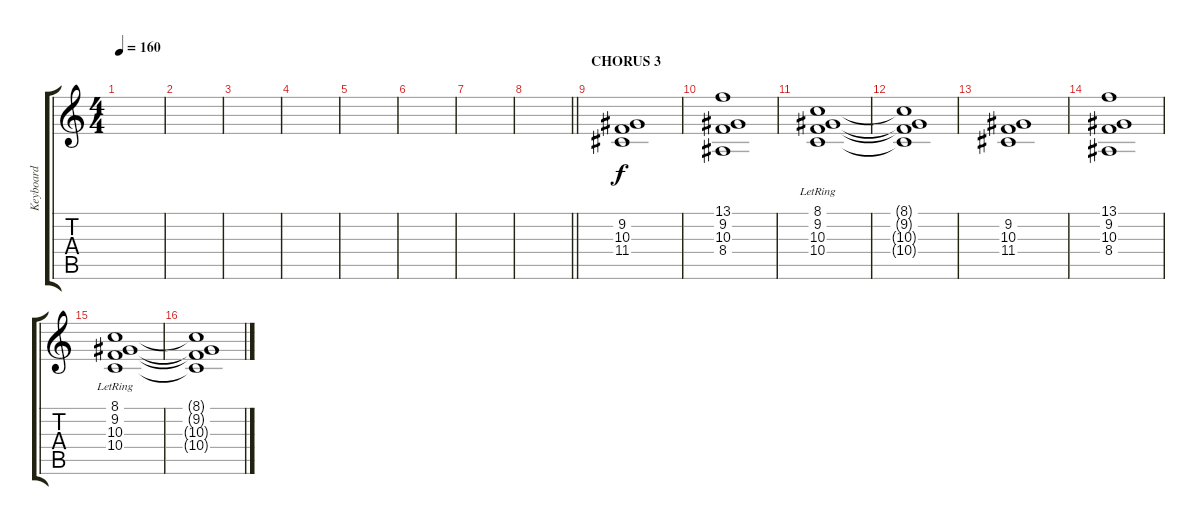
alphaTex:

\track ("Keyboard" "Keyboard") {instrument synthstrings1}
\staff {score tabs}
\tuning (E4 B3 G3 D3 A2 E2) {hide}
\ts (4 4)
\tempo 160
\clef g2
\ks c
|
|
|
|
|
|
|
\barLineRight lightlight
|
\section ("" "CHORUS 3")
(9.2 10.3 11.4).1 |
(13.1 9.2 10.3 8.4).1 |
(8.1{lr} 9.2{lr} 10.3{lr} 10.4{lr}).1 |
(8.1{t} 9.2{t} 10.3{t} 10.4{t}).1 |
(9.2 10.3 11.4).1 |
(13.1 9.2 10.3 8.4).1 |
(8.1{lr} 9.2{lr} 10.3{lr} 10.4{lr}).1 |
(8.1{t} 9.2{t} 10.3{t} 10.4{t}).1
